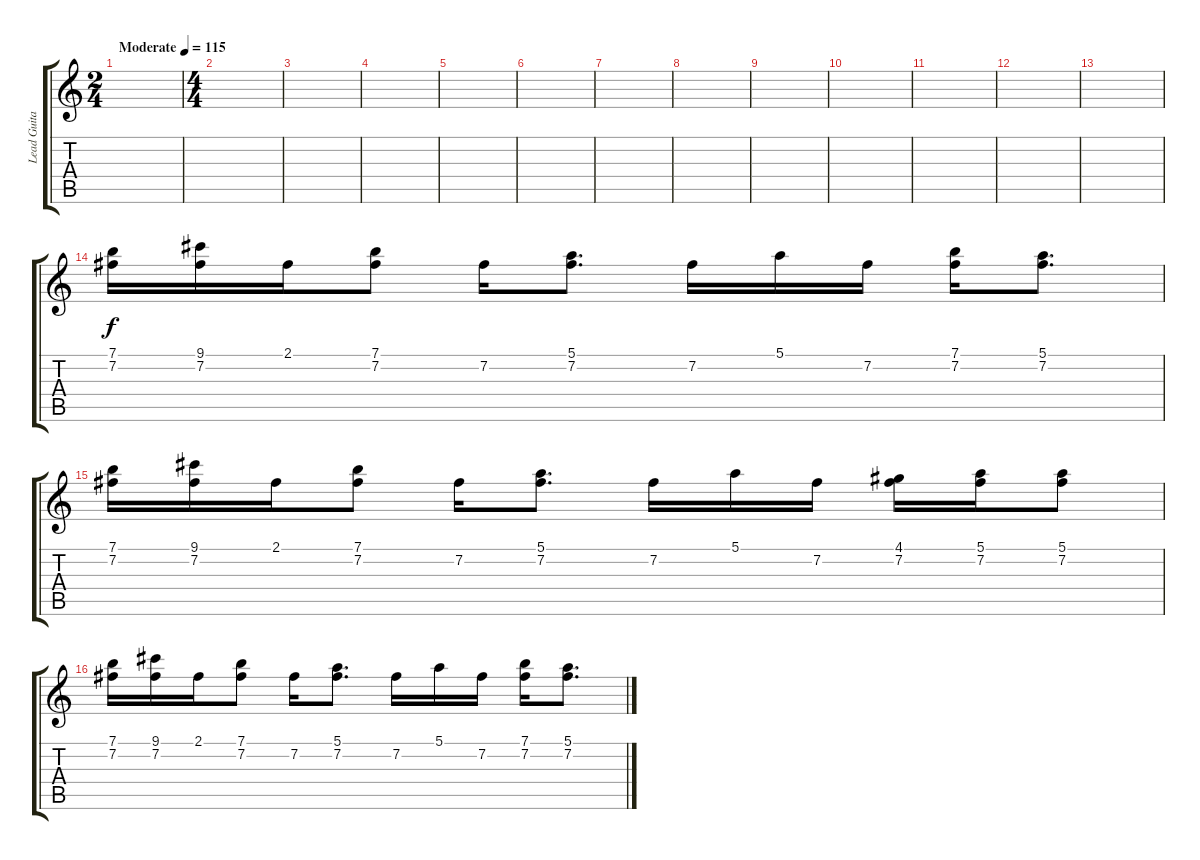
\track ("Lead Guitar 2" "Lead Guita") {instrument distortionguitar}
\staff {score tabs}
\tuning (E4 B3 G3 D3 A2 E2) {hide}
\ts (2 4)
\tempo (115 "Moderate")
\clef g2
\ks c
|
\ts (4 4)
|
|
|
|
|
|
|
|
|
|
|
|
(7.1 7.2).16{instrument drawbarorgan} (9.1 7.2).16 2.1.16 (7.1 7.2).8 7.2.16 (5.1 7.2).8{d} 7.2.16 5.1.16 7.2.16 (7.1 7.2).16 (5.1 7.2).8{d} |
(7.1 7.2).16 (9.1 7.2).16 2.1.16 (7.1 7.2).8 7.2.16 (5.1 7.2).8{d} 7.2.16 5.1.16 7.2.16 (4.1 7.2).16 (5.1 7.2).16 (5.1 7.2).8 |
(7.1 7.2).16 (9.1 7.2).16 2.1.16 (7.1 7.2).8 7.2.16 (5.1 7.2).8{d} 7.2.16 5.1.16 7.2.16 (7.1 7.2).16 (5.1 7.2).8{d}
